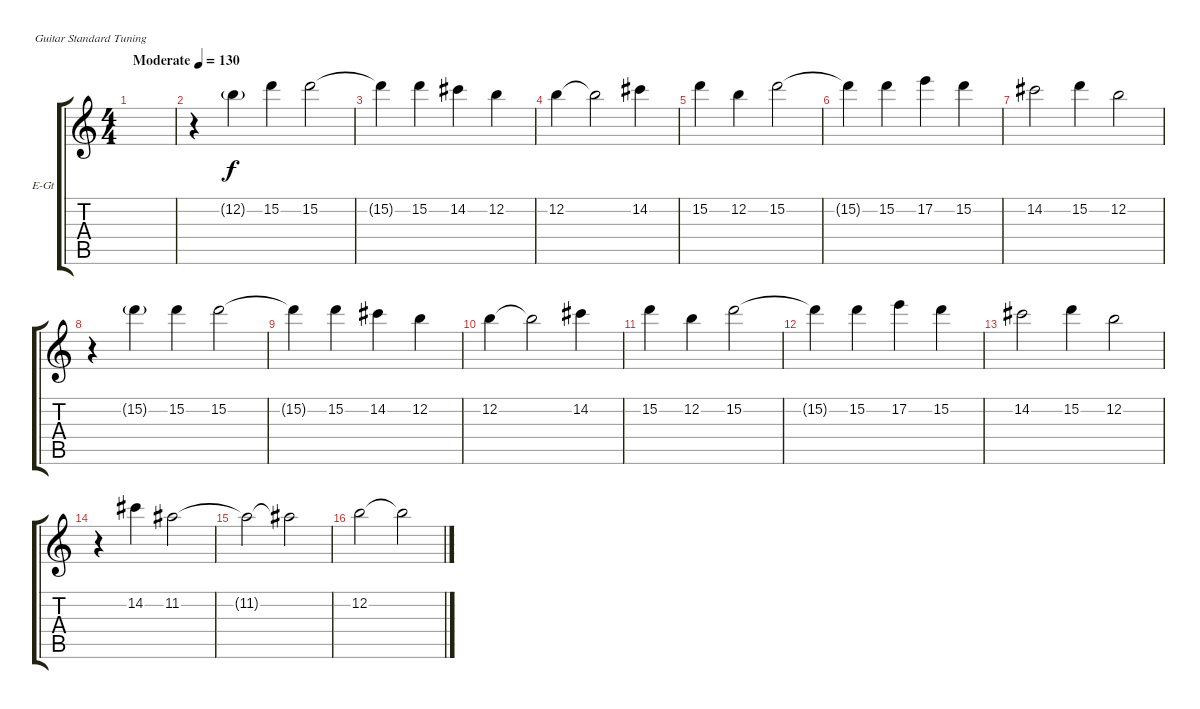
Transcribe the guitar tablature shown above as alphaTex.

\bracketExtendMode groupsimilarinstruments
\firstSystemTrackNameOrientation horizontal
\otherSystemsTrackNameOrientation horizontal
\track ("Electric Guitar" "E-Gt") {instrument distortionguitar}
\staff {score tabs}
\tuning (E4 B3 G3 D3 A2 E2)
\ts (4 4)
\beaming (8 2 2 2 2)
\tempo (130 "Moderate")
\clef g2
\scale
0.485477
\ks c
|
\scale
0.257261 r.4 12.2{g}.4 15.2.4 15.2.2 |
\scale
0.257261 15.2{t}.4 15.2.4 14.2.4 12.2.4 |
\scale
0.333333 12.2.4 12.2{t}.2 14.2.4 |
\scale
0.333333 15.2.4 12.2.4 15.2.2 |
\scale
0.333333 15.2{t}.4 15.2.4 17.2.4 15.2.4 |
\scale
0.333333 14.2.2 15.2.4 12.2.2 |
\scale
0.333333 r.4 15.2{g}.4 15.2.4 15.2.2 |
\scale
0.333333 15.2{t}.4 15.2.4 14.2.4 12.2.4 |
\scale
0.333333 12.2.4 12.2{t}.2 14.2.4 |
\scale
0.333333 15.2.4 12.2.4 15.2.2 |
\scale
0.333333 15.2{t}.4 15.2.4 17.2.4 15.2.4 |
\scale
0.333333 14.2.2 15.2.4 12.2.2 |
\scale
0.333333 r.4 14.2.4 11.2.2 |
\scale
0.333333 11.2{t}.2 11.2{t}.2 |
\scale
0.333333 12.2.2 12.2{t}.2
